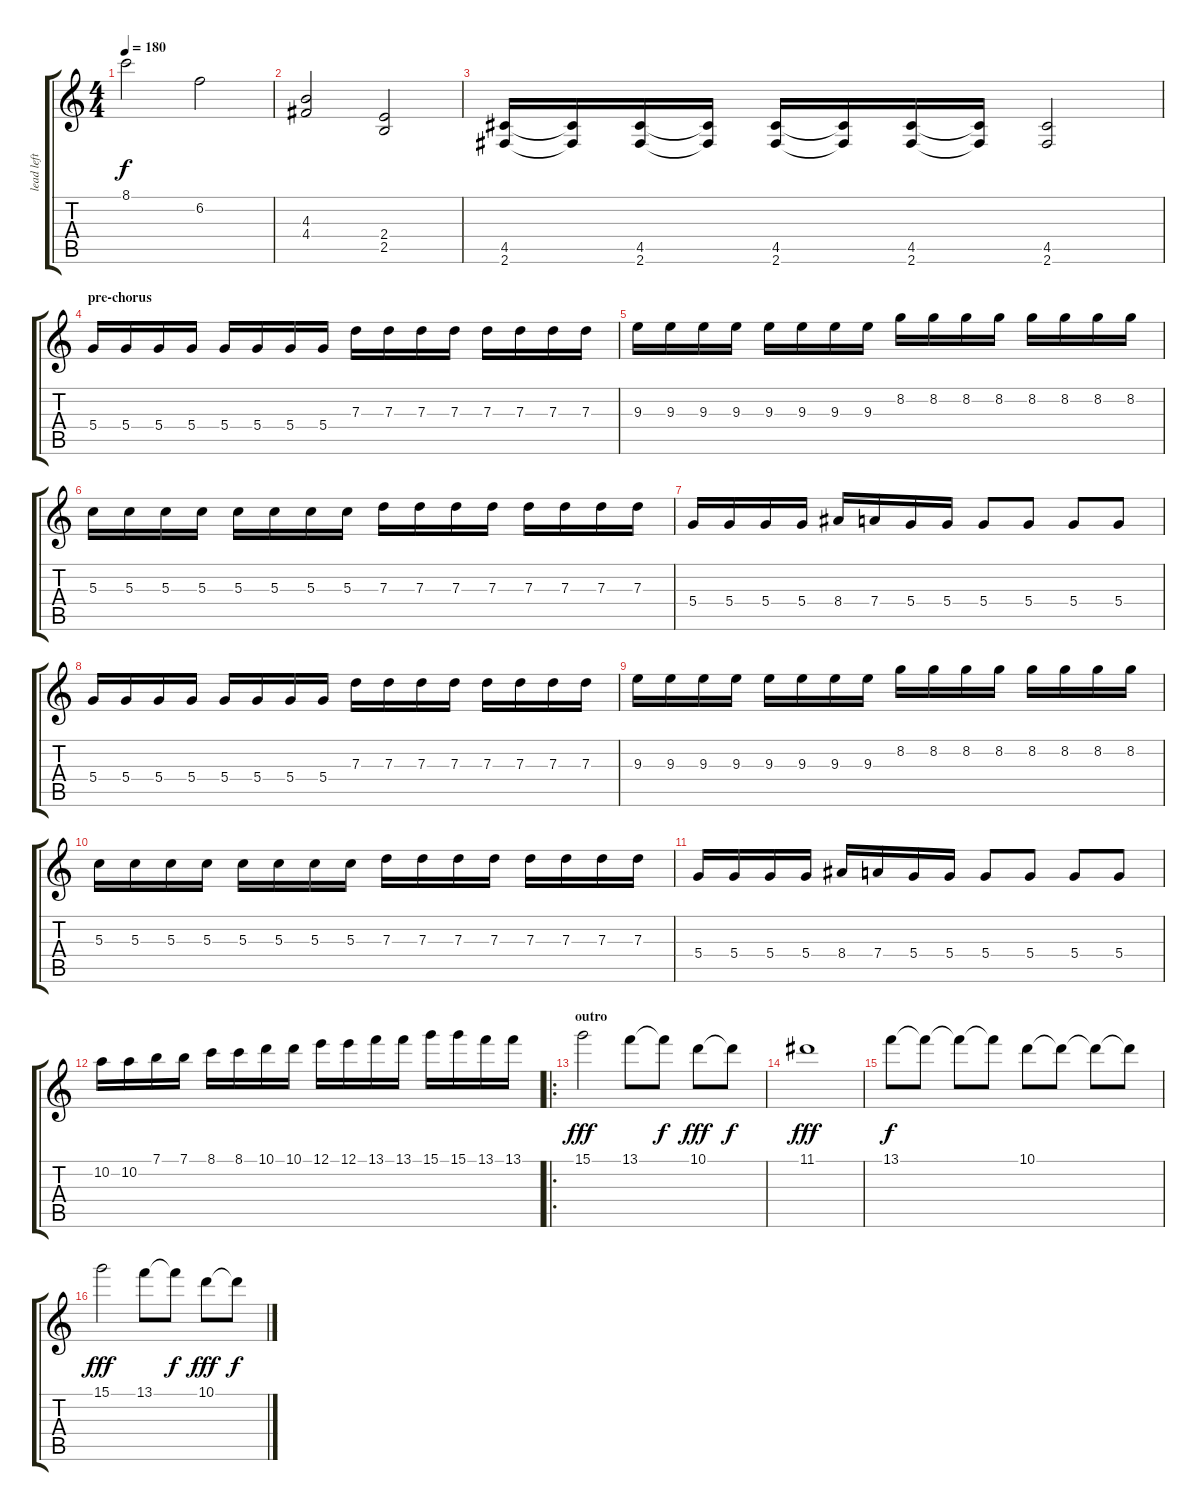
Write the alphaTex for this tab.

\track ("lead left" "lead left") {instrument distortionguitar}
\staff {score tabs}
\tuning (E4 B3 G3 D3 A2 E2) {hide}
\ts (4 4)
\tempo 180
\clef g2
\ks c
8.1.2{dy f} 6.2.2 |
(4.3 4.4).2 (2.4 2.5).2 |
(4.5 2.6).16 (4.5{t} 2.6{t}).16 (4.5 2.6).16 (4.5{t} 2.6{t}).16 (4.5 2.6).16 (4.5{t} 2.6{t}).16 (4.5 2.6).16 (4.5{t} 2.6{t}).16 (4.5 2.6).2 |
\section ("" "pre-chorus")
5.4.16 5.4.16 5.4.16 5.4.16 5.4.16 5.4.16 5.4.16 5.4.16 7.3.16 7.3.16 7.3.16 7.3.16 7.3.16 7.3.16 7.3.16 7.3.16 |
9.3.16 9.3.16 9.3.16 9.3.16 9.3.16 9.3.16 9.3.16 9.3.16 8.2.16 8.2.16 8.2.16 8.2.16 8.2.16 8.2.16 8.2.16 8.2.16 |
5.3.16 5.3.16 5.3.16 5.3.16 5.3.16 5.3.16 5.3.16 5.3.16 7.3.16 7.3.16 7.3.16 7.3.16 7.3.16 7.3.16 7.3.16 7.3.16 |
5.4.16 5.4.16 5.4.16 5.4.16 8.4.16 7.4.16 5.4.16 5.4.16 5.4.8 5.4.8 5.4.8 5.4.8 |
5.4.16 5.4.16 5.4.16 5.4.16 5.4.16 5.4.16 5.4.16 5.4.16 7.3.16 7.3.16 7.3.16 7.3.16 7.3.16 7.3.16 7.3.16 7.3.16 |
9.3.16 9.3.16 9.3.16 9.3.16 9.3.16 9.3.16 9.3.16 9.3.16 8.2.16 8.2.16 8.2.16 8.2.16 8.2.16 8.2.16 8.2.16 8.2.16 |
5.3.16 5.3.16 5.3.16 5.3.16 5.3.16 5.3.16 5.3.16 5.3.16 7.3.16 7.3.16 7.3.16 7.3.16 7.3.16 7.3.16 7.3.16 7.3.16 |
5.4.16 5.4.16 5.4.16 5.4.16 8.4.16 7.4.16 5.4.16 5.4.16 5.4.8 5.4.8 5.4.8 5.4.8 |
10.2.16 10.2.16 7.1.16 7.1.16 8.1.16 8.1.16 10.1.16 10.1.16 12.1.16 12.1.16 13.1.16 13.1.16 15.1.16 15.1.16 13.1.16 13.1.16 |
\ro
\section ("" "outro")
15.1.2{dy fff} 13.1.8 13.1{t}.8{dy f} 10.1.8{dy fff} 10.1{t}.8{dy f} |
11.1.1{dy fff} |
13.1.8{dy f} 13.1{t}.8 13.1{t}.8 13.1{t}.8 10.1.8 10.1{t}.8 10.1{t}.8 10.1{t}.8 |
15.1.2{dy fff} 13.1.8 13.1{t}.8{dy f} 10.1.8{dy fff} 10.1{t}.8{dy f}
